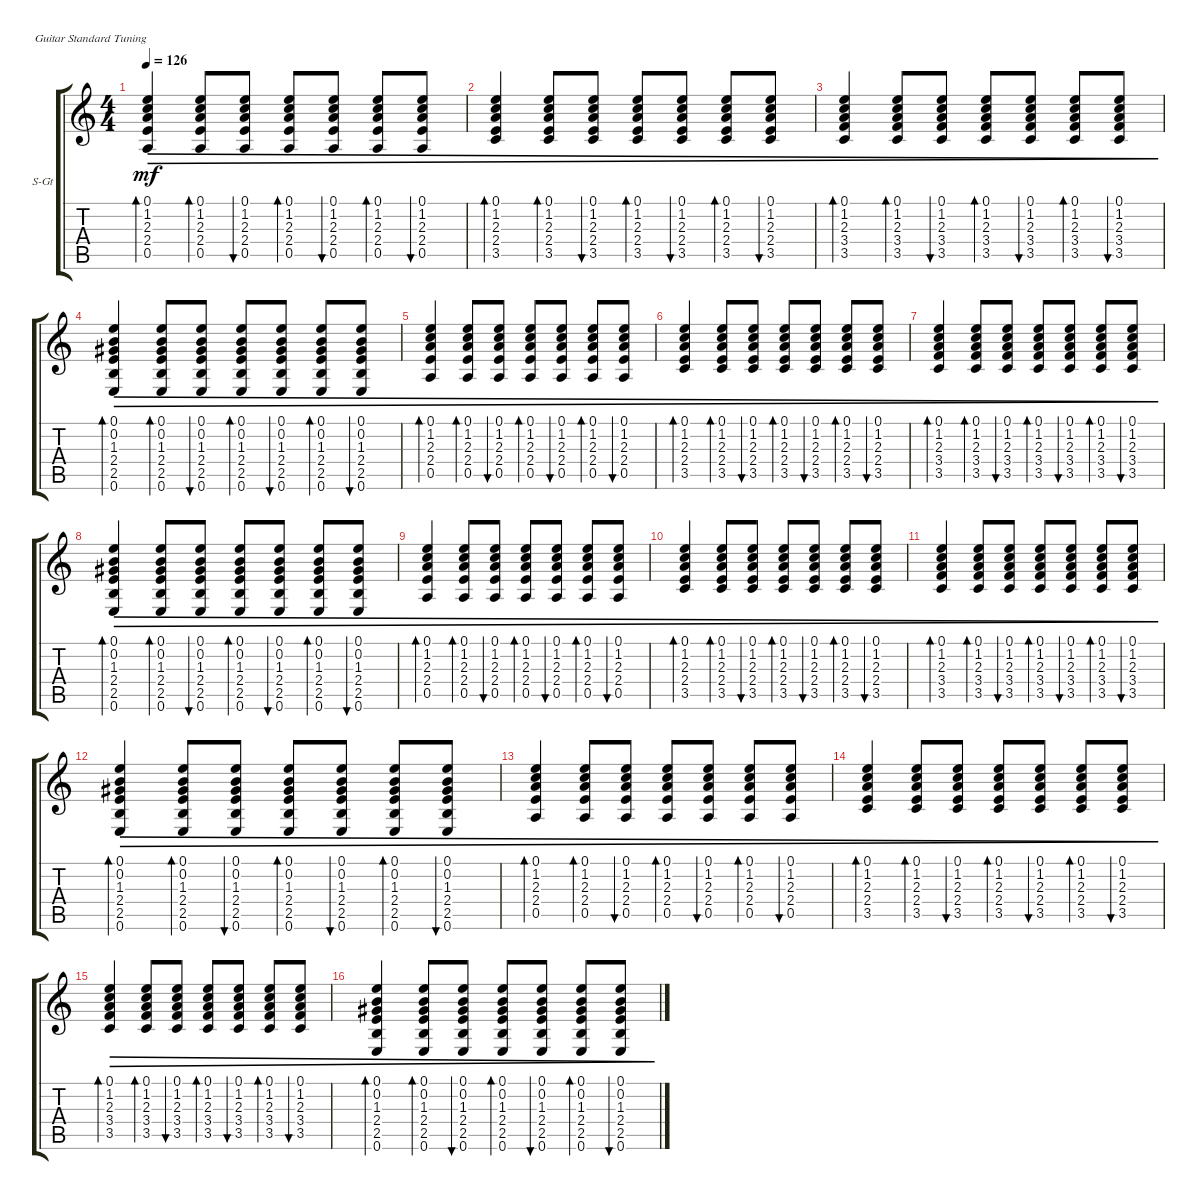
\defaultSystemsLayout 4
\bracketExtendMode groupsimilarinstruments
\firstSystemTrackNameOrientation horizontal
\otherSystemsTrackNameOrientation horizontal
\track ("Steel Guitar" "S-Gt") {instrument acousticguitarsteel}
\staff {score tabs}
\tuning (E4 B3 G3 D3 A2 E2)
\ts (4 4)
\tempo 126
\clef g2
\ks aminor
(0.5 2.4 2.3 1.2 0.1).4{bd 30 dec dy mf} (0.5 2.4 2.3 1.2 0.1).8{bd 30 dec} (0.5 2.4 2.3 1.2 0.1).8{bu 30 dec} (0.5 2.4 2.3 1.2 0.1).8{bd 30 dec} (0.5 2.4 2.3 1.2 0.1).8{bu 30 dec} (0.5 2.4 2.3 1.2 0.1).8{bd 30 dec} (0.5 2.4 2.3 1.2 0.1).8{bu 30 dec} |
(3.5 2.4 2.3 1.2 0.1).4{bd 30 dec} (3.5 2.4 2.3 1.2 0.1).8{bd 30 dec} (3.5 2.4 2.3 1.2 0.1).8{bu 30 dec} (3.5 2.4 2.3 1.2 0.1).8{bd 30 dec} (3.5 2.4 2.3 1.2 0.1).8{bu 30 dec} (3.5 2.4 2.3 1.2 0.1).8{bd 30 dec} (3.5 2.4 2.3 1.2 0.1).8{bu 30 dec} |
(3.5 3.4 2.3 1.2 0.1).4{bd 30 dec} (3.5 3.4 2.3 1.2 0.1).8{bd 30 dec} (3.5 3.4 2.3 1.2 0.1).8{bu 30 dec} (3.5 3.4 2.3 1.2 0.1).8{bd 30 dec} (3.5 3.4 2.3 1.2 0.1).8{bu 30 dec} (3.5 3.4 2.3 1.2 0.1).8{bd 30 dec} (3.5 3.4 2.3 1.2 0.1).8{bu 30 dec} |
(2.5 2.4 1.3 0.2 0.1 0.6).4{bd 30 dec} (2.5 2.4 1.3 0.2 0.1 0.6).8{bd 30 dec} (2.5 2.4 1.3 0.2 0.1 0.6).8{bu 30 dec} (2.5 2.4 1.3 0.2 0.1 0.6).8{bd 30 dec} (2.5 2.4 1.3 0.2 0.1 0.6).8{bu 30 dec} (2.5 2.4 1.3 0.2 0.1 0.6).8{bd 30 dec} (2.5 2.4 1.3 0.2 0.1 0.6).8{bu 30 dec} |
(0.5 2.4 2.3 1.2 0.1).4{bd 30 dec} (0.5 2.4 2.3 1.2 0.1).8{bd 30 dec} (0.5 2.4 2.3 1.2 0.1).8{bu 30 dec} (0.5 2.4 2.3 1.2 0.1).8{bd 30 dec} (0.5 2.4 2.3 1.2 0.1).8{bu 30 dec} (0.5 2.4 2.3 1.2 0.1).8{bd 30 dec} (0.5 2.4 2.3 1.2 0.1).8{bu 30 dec} |
(3.5 2.4 2.3 1.2 0.1).4{bd 30 dec} (3.5 2.4 2.3 1.2 0.1).8{bd 30 dec} (3.5 2.4 2.3 1.2 0.1).8{bu 30 dec} (3.5 2.4 2.3 1.2 0.1).8{bd 30 dec} (3.5 2.4 2.3 1.2 0.1).8{bu 30 dec} (3.5 2.4 2.3 1.2 0.1).8{bd 30 dec} (3.5 2.4 2.3 1.2 0.1).8{bu 30 dec} |
(3.5 3.4 2.3 1.2 0.1).4{bd 30 dec} (3.5 3.4 2.3 1.2 0.1).8{bd 30 dec} (3.5 3.4 2.3 1.2 0.1).8{bu 30 dec} (3.5 3.4 2.3 1.2 0.1).8{bd 30 dec} (3.5 3.4 2.3 1.2 0.1).8{bu 30 dec} (3.5 3.4 2.3 1.2 0.1).8{bd 30 dec} (3.5 3.4 2.3 1.2 0.1).8{bu 30 dec} |
(2.5 2.4 1.3 0.2 0.1 0.6).4{bd 30 dec} (2.5 2.4 1.3 0.2 0.1 0.6).8{bd 30 dec} (2.5 2.4 1.3 0.2 0.1 0.6).8{bu 30 dec} (2.5 2.4 1.3 0.2 0.1 0.6).8{bd 30 dec} (2.5 2.4 1.3 0.2 0.1 0.6).8{bu 30 dec} (2.5 2.4 1.3 0.2 0.1 0.6).8{bd 30 dec} (2.5 2.4 1.3 0.2 0.1 0.6).8{bu 30 dec} |
(0.5 2.4 2.3 1.2 0.1).4{bd 30 dec} (0.5 2.4 2.3 1.2 0.1).8{bd 30 dec} (0.5 2.4 2.3 1.2 0.1).8{bu 30 dec} (0.5 2.4 2.3 1.2 0.1).8{bd 30 dec} (0.5 2.4 2.3 1.2 0.1).8{bu 30 dec} (0.5 2.4 2.3 1.2 0.1).8{bd 30 dec} (0.5 2.4 2.3 1.2 0.1).8{bu 30 dec} |
(3.5 2.4 2.3 1.2 0.1).4{bd 30 dec} (3.5 2.4 2.3 1.2 0.1).8{bd 30 dec} (3.5 2.4 2.3 1.2 0.1).8{bu 30 dec} (3.5 2.4 2.3 1.2 0.1).8{bd 30 dec} (3.5 2.4 2.3 1.2 0.1).8{bu 30 dec} (3.5 2.4 2.3 1.2 0.1).8{bd 30 dec} (3.5 2.4 2.3 1.2 0.1).8{bu 30 dec} |
(3.5 3.4 2.3 1.2 0.1).4{bd 30 dec} (3.5 3.4 2.3 1.2 0.1).8{bd 30 dec} (3.5 3.4 2.3 1.2 0.1).8{bu 30 dec} (3.5 3.4 2.3 1.2 0.1).8{bd 30 dec} (3.5 3.4 2.3 1.2 0.1).8{bu 30 dec} (3.5 3.4 2.3 1.2 0.1).8{bd 30 dec} (3.5 3.4 2.3 1.2 0.1).8{bu 30 dec} |
(2.5 2.4 1.3 0.2 0.1 0.6).4{bd 30 dec} (2.5 2.4 1.3 0.2 0.1 0.6).8{bd 30 dec} (2.5 2.4 1.3 0.2 0.1 0.6).8{bu 30 dec} (2.5 2.4 1.3 0.2 0.1 0.6).8{bd 30 dec} (2.5 2.4 1.3 0.2 0.1 0.6).8{bu 30 dec} (2.5 2.4 1.3 0.2 0.1 0.6).8{bd 30 dec} (2.5 2.4 1.3 0.2 0.1 0.6).8{bu 30 dec} |
(0.5 2.4 2.3 1.2 0.1).4{bd 30 dec} (0.5 2.4 2.3 1.2 0.1).8{bd 30 dec} (0.5 2.4 2.3 1.2 0.1).8{bu 30 dec} (0.5 2.4 2.3 1.2 0.1).8{bd 30 dec} (0.5 2.4 2.3 1.2 0.1).8{bu 30 dec} (0.5 2.4 2.3 1.2 0.1).8{bd 30 dec} (0.5 2.4 2.3 1.2 0.1).8{bu 30 dec} |
(3.5 2.4 2.3 1.2 0.1).4{bd 30 dec} (3.5 2.4 2.3 1.2 0.1).8{bd 30 dec} (3.5 2.4 2.3 1.2 0.1).8{bu 30 dec} (3.5 2.4 2.3 1.2 0.1).8{bd 30 dec} (3.5 2.4 2.3 1.2 0.1).8{bu 30 dec} (3.5 2.4 2.3 1.2 0.1).8{bd 30 dec} (3.5 2.4 2.3 1.2 0.1).8{bu 30 dec} |
(3.5 3.4 2.3 1.2 0.1).4{bd 30 dec} (3.5 3.4 2.3 1.2 0.1).8{bd 30 dec} (3.5 3.4 2.3 1.2 0.1).8{bu 30 dec} (3.5 3.4 2.3 1.2 0.1).8{bd 30 dec} (3.5 3.4 2.3 1.2 0.1).8{bu 30 dec} (3.5 3.4 2.3 1.2 0.1).8{bd 30 dec} (3.5 3.4 2.3 1.2 0.1).8{bu 30 dec} |
(2.5 2.4 1.3 0.2 0.1 0.6).4{bd 30 dec} (2.5 2.4 1.3 0.2 0.1 0.6).8{bd 30 dec} (2.5 2.4 1.3 0.2 0.1 0.6).8{bu 30 dec} (2.5 2.4 1.3 0.2 0.1 0.6).8{bd 30 dec} (2.5 2.4 1.3 0.2 0.1 0.6).8{bu 30 dec} (2.5 2.4 1.3 0.2 0.1 0.6).8{bd 30 dec} (2.5 2.4 1.3 0.2 0.1 0.6).8{bu 30 dec}
